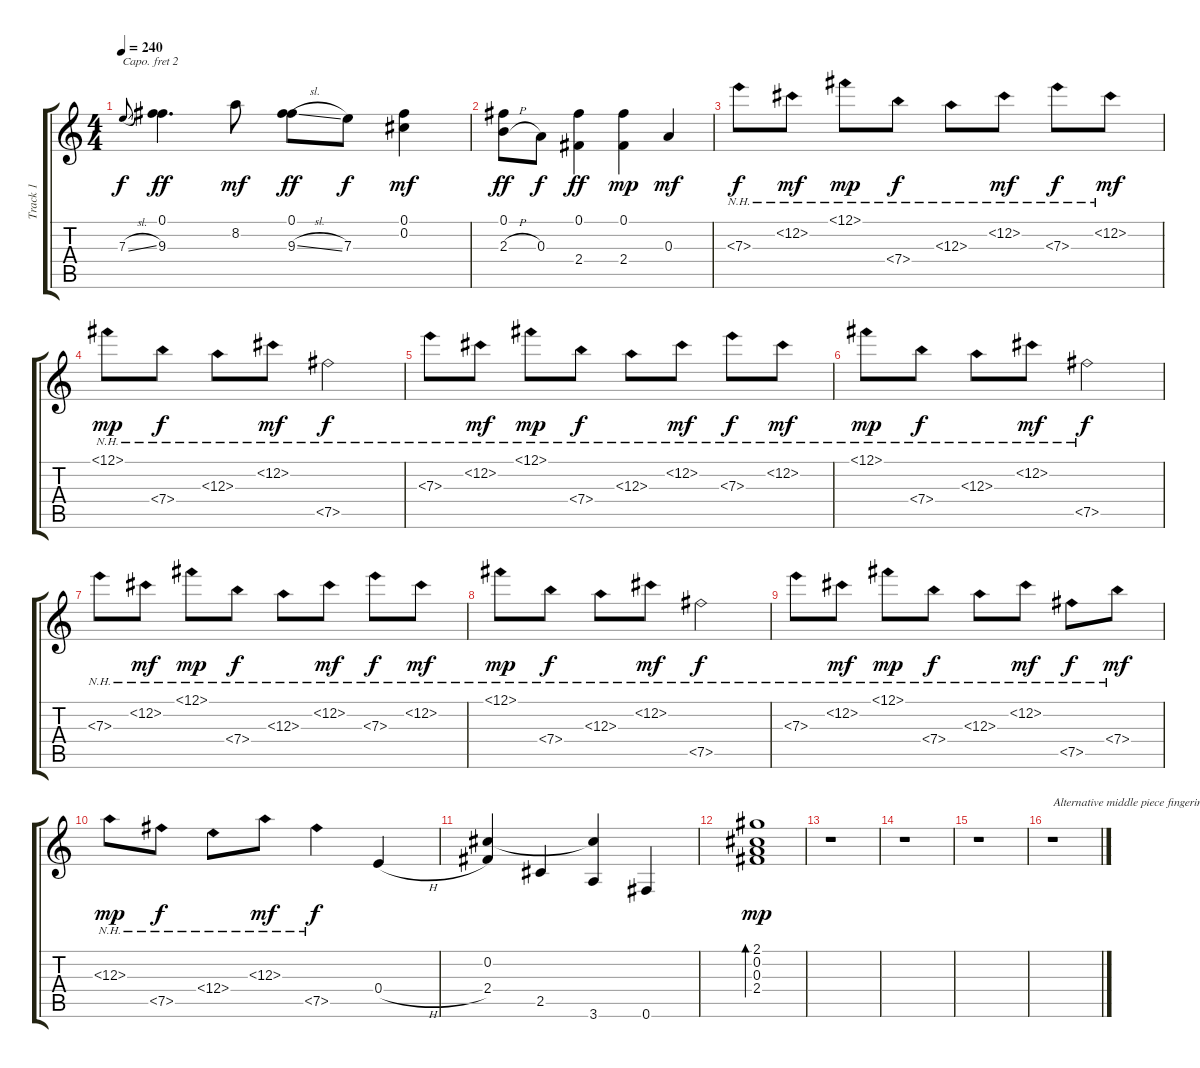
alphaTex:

\track ("Track 1" "Track 1") {instrument acousticguitarsteel}
\staff {score tabs}
\capo 2
\tuning (E4 B3 G3 D3 A2 E2) {hide}
\ts (4 4)
\tempo 240
\clef g2
\ks c
7.3{sl}.8{gr onbeat dy f} (0.1 9.3).4{d dy ff} 8.2.8{dy mf} (0.1 9.3{sl}).8{dy ff} 7.3.8{dy f} (0.1 0.2).4{dy mf} |
(0.1 2.3{h}).8{dy ff} 0.3.8{dy f} (0.1 2.4).4{dy ff} (0.1 2.4).4{dy mp} 0.3.4{dy mf} |
7.3{nh}.8{dy f} 12.2{nh}.8{dy mf} 12.1{nh}.8{dy mp} 7.4{nh}.8{dy f} 12.3{nh}.8 12.2{nh}.8{dy mf} 7.3{nh}.8{dy f} 12.2{nh}.8{dy mf} |
12.1{nh}.8{dy mp} 7.4{nh}.8{dy f} 12.3{nh}.8 12.2{nh}.8{dy mf} 7.5{nh}.2{dy f} |
7.3{nh}.8 12.2{nh}.8{dy mf} 12.1{nh}.8{dy mp} 7.4{nh}.8{dy f} 12.3{nh}.8 12.2{nh}.8{dy mf} 7.3{nh}.8{dy f} 12.2{nh}.8{dy mf} |
12.1{nh}.8{dy mp} 7.4{nh}.8{dy f} 12.3{nh}.8 12.2{nh}.8{dy mf} 7.5{nh}.2{dy f} |
7.3{nh}.8 12.2{nh}.8{dy mf} 12.1{nh}.8{dy mp} 7.4{nh}.8{dy f} 12.3{nh}.8 12.2{nh}.8{dy mf} 7.3{nh}.8{dy f} 12.2{nh}.8{dy mf} |
12.1{nh}.8{dy mp} 7.4{nh}.8{dy f} 12.3{nh}.8 12.2{nh}.8{dy mf} 7.5{nh}.2{dy f} |
7.3{nh}.8 12.2{nh}.8{dy mf} 12.1{nh}.8{dy mp} 7.4{nh}.8{dy f} 12.3{nh}.8 12.2{nh}.8{dy mf} 7.5{nh}.8{dy f} 7.4{nh}.8{dy mf} |
12.3{nh}.8{dy mp} 7.5{nh}.8{dy f} 12.4{nh}.8 12.3{nh}.8{dy mf} 7.5{nh}.4{dy f} 0.4{h}.4 |
(0.2 2.4).4 2.5.4 (0.2{t} 3.6).4 0.6.4 |
(2.1 0.2 0.3 2.4).1{bd 60 dy mp} |
r.1 |
r.1 |
r.1 |
r.1{txt "Alternative middle piece fingering for the Purists"}
